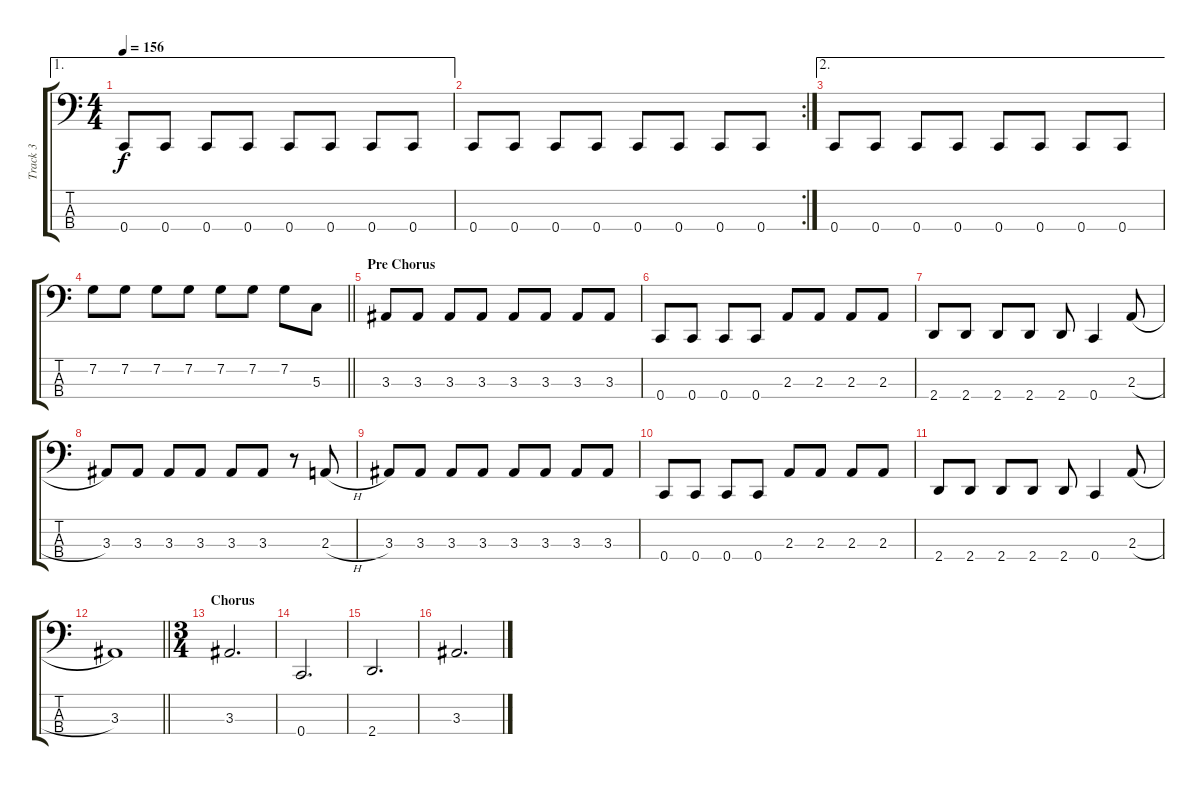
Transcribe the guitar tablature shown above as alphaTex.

\track ("Track 3" "Track 3") {instrument electricbassfinger}
\staff {score tabs}
\tuning (F2 C2 G1 C1) {hide}
\ae 1
\ts (4 4)
\tempo 156
\clef f4
\ks c
0.4.8{dy f} 0.4.8 0.4.8 0.4.8 0.4.8 0.4.8 0.4.8 0.4.8 |
\rc 2
0.4.8 0.4.8 0.4.8 0.4.8 0.4.8 0.4.8 0.4.8 0.4.8 |
\ae 2
0.4.8 0.4.8 0.4.8 0.4.8 0.4.8 0.4.8 0.4.8 0.4.8 |
\barLineRight lightlight
7.2.8 7.2.8 7.2.8 7.2.8 7.2.8 7.2.8 7.2.8 5.3.8 |
\section ("" "Pre Chorus")
3.3.8 3.3.8 3.3.8 3.3.8 3.3.8 3.3.8 3.3.8 3.3.8 |
0.4.8 0.4.8 0.4.8 0.4.8 2.3.8 2.3.8 2.3.8 2.3.8 |
2.4.8 2.4.8 2.4.8 2.4.8 2.4.8 0.4.4 2.3{h}.8 |
3.3.8 3.3.8 3.3.8 3.3.8 3.3.8 3.3.8 r.8 2.3{h}.8 |
3.3.8 3.3.8 3.3.8 3.3.8 3.3.8 3.3.8 3.3.8 3.3.8 |
0.4.8 0.4.8 0.4.8 0.4.8 2.3.8 2.3.8 2.3.8 2.3.8 |
2.4.8 2.4.8 2.4.8 2.4.8 2.4.8 0.4.4 2.3{h}.8 |
\barLineRight lightlight
3.3.1 |
\ts (3 4)
\section ("" "Chorus")
3.3.2{d} |
0.4.2{d} |
2.4.2{d} |
3.3.2{d}
